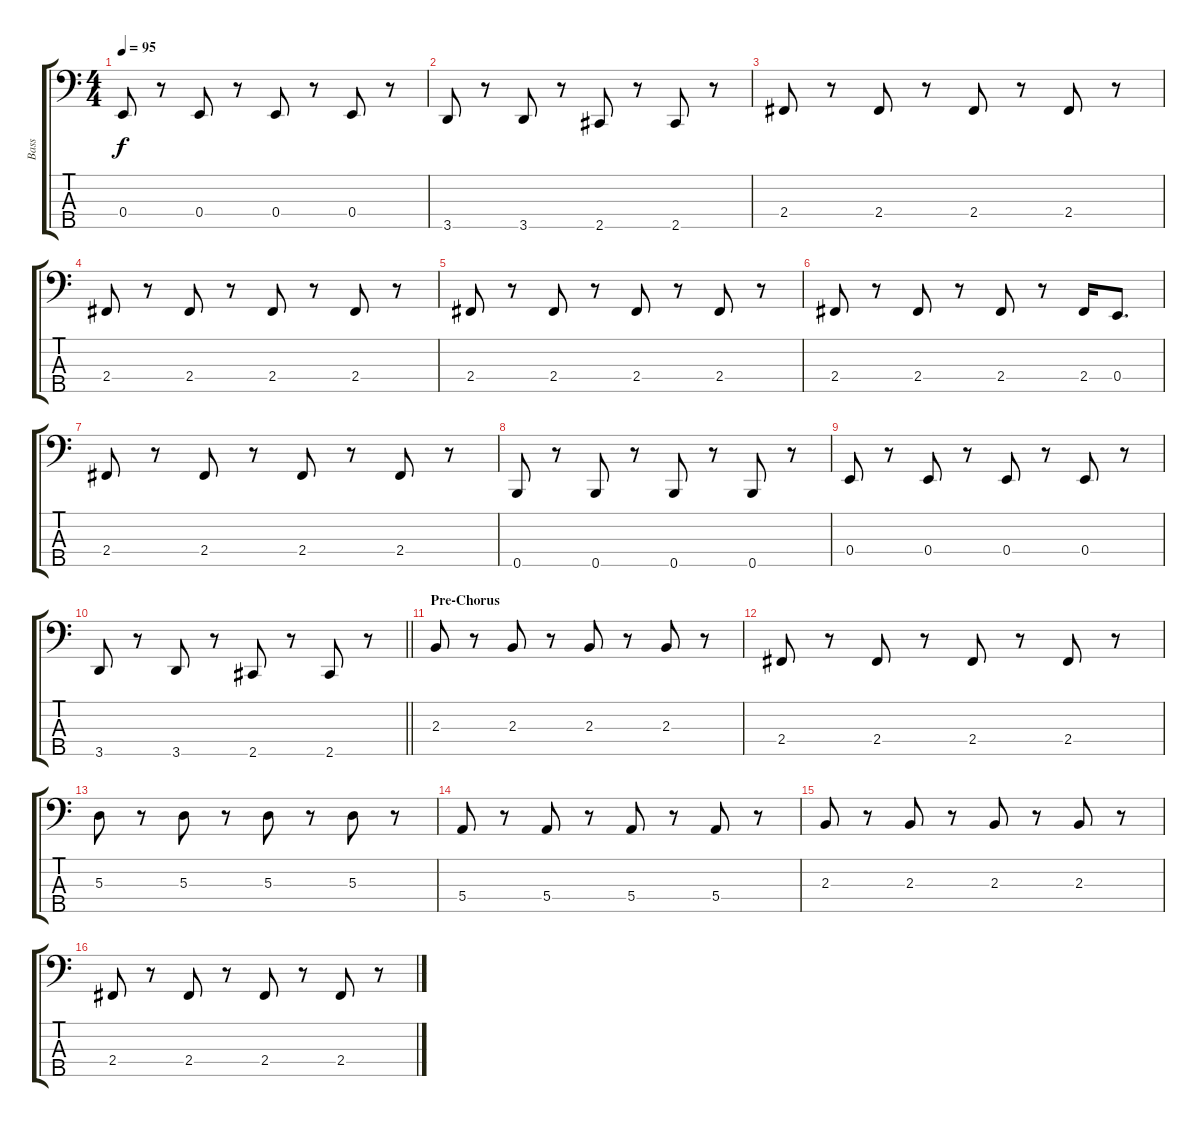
\track ("Bass" "Bass") {instrument electricbassfinger}
\staff {score tabs}
\tuning (G2 D2 A1 E1 B0) {hide}
\ts (4 4)
\tempo 95
\clef f4
\ks c
0.4.8{dy f} r.8 0.4.8 r.8 0.4.8 r.8 0.4.8 r.8 |
3.5.8 r.8 3.5.8 r.8 2.5.8 r.8 2.5.8 r.8 |
2.4.8 r.8 2.4.8 r.8 2.4.8 r.8 2.4.8 r.8 |
2.4.8 r.8 2.4.8 r.8 2.4.8 r.8 2.4.8 r.8 |
2.4.8 r.8 2.4.8 r.8 2.4.8 r.8 2.4.8 r.8 |
2.4.8 r.8 2.4.8 r.8 2.4.8 r.8 2.4.16 0.4.8{d} |
2.4.8 r.8 2.4.8 r.8 2.4.8 r.8 2.4.8 r.8 |
0.5.8 r.8 0.5.8 r.8 0.5.8 r.8 0.5.8 r.8 |
0.4.8 r.8 0.4.8 r.8 0.4.8 r.8 0.4.8 r.8 |
\barLineRight lightlight
3.5.8 r.8 3.5.8 r.8 2.5.8 r.8 2.5.8 r.8 |
\section ("" "Pre-Chorus")
2.3.8 r.8 2.3.8 r.8 2.3.8 r.8 2.3.8 r.8 |
2.4.8 r.8 2.4.8 r.8 2.4.8 r.8 2.4.8 r.8 |
5.3.8 r.8 5.3.8 r.8 5.3.8 r.8 5.3.8 r.8 |
5.4.8 r.8 5.4.8 r.8 5.4.8 r.8 5.4.8 r.8 |
2.3.8 r.8 2.3.8 r.8 2.3.8 r.8 2.3.8 r.8 |
2.4.8 r.8 2.4.8 r.8 2.4.8 r.8 2.4.8 r.8
